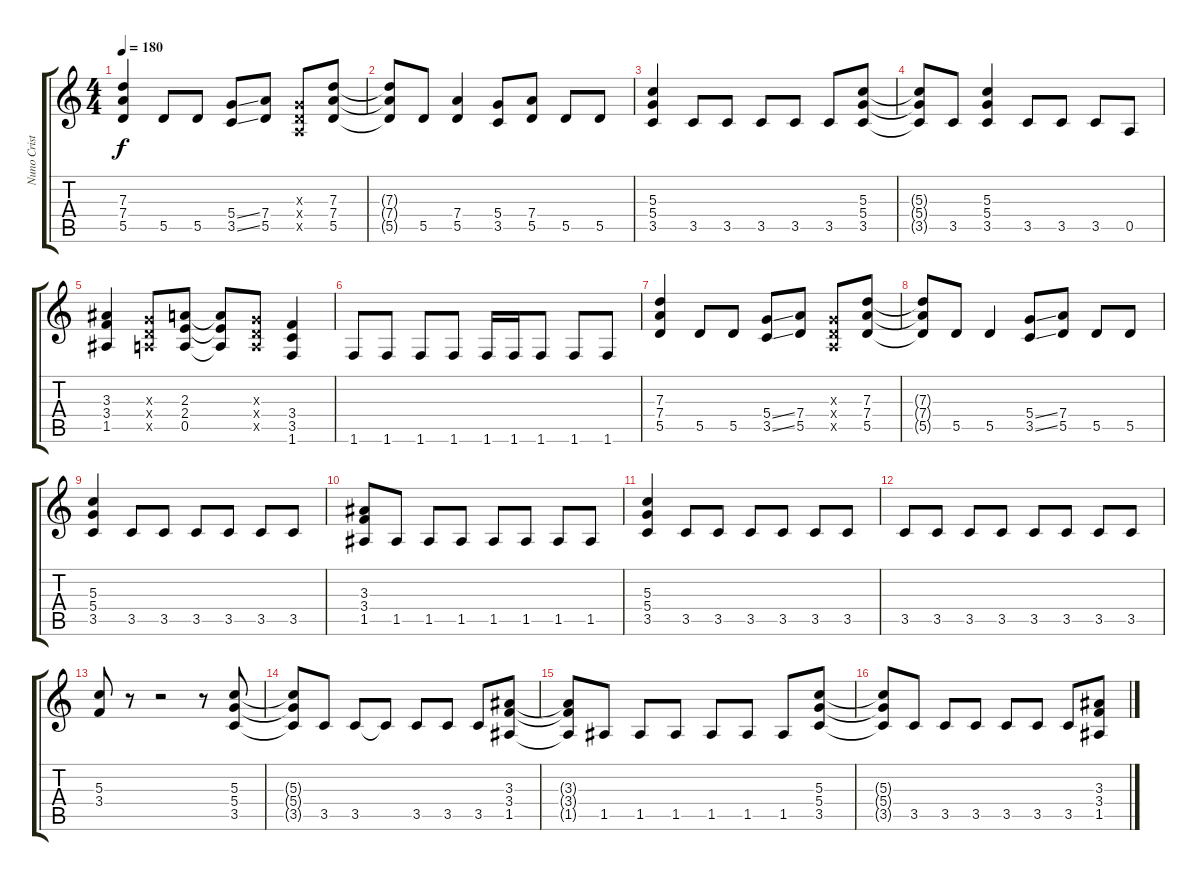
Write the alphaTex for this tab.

\track ("Nuno Cristóvão" "Nuno Crist") {instrument overdrivenguitar}
\staff {score tabs}
\tuning (E4 B3 G3 D3 A2 E2) {hide}
\ts (4 4)
\tempo 180
\clef g2
\ks c
(7.3 7.4 5.5).4{dy f} 5.5.8 5.5.8 (5.4{ss} 3.5{ss}).8 (7.4 5.5).8 (0.3{x} 0.4{x} 0.5{x}).8 (7.3 7.4 5.5).8 |
(7.3{t} 7.4{t} 5.5{t}).8 5.5.8 (7.4 5.5).4 (5.4 3.5).8 (7.4 5.5).8 5.5.8 5.5.8 |
(5.3 5.4 3.5).4 3.5.8 3.5.8 3.5.8 3.5.8 3.5.8 (5.3 5.4 3.5).8 |
(5.3{t} 5.4{t} 3.5{t}).8 3.5.8 (5.3 5.4 3.5).4 3.5.8 3.5.8 3.5.8 0.5.8 |
(3.3 3.4 1.5).4 (0.3{x} 0.4{x} 0.5{x}).8 (2.3 2.4 0.5).8 (2.3{t} 2.4{t} 0.5{t}).8 (0.3{x} 0.4{x} 0.5{x}).8 (3.4 3.5 1.6).4 |
1.6.8 1.6.8 1.6.8 1.6.8 1.6.16 1.6.16 1.6.8 1.6.8 1.6.8 |
(7.3 7.4 5.5).4 5.5.8 5.5.8 (5.4{ss} 3.5{ss}).8 (7.4 5.5).8 (0.3{x} 0.4{x} 0.5{x}).8 (7.3 7.4 5.5).8 |
(7.3{t} 7.4{t} 5.5{t}).8 5.5.8 5.5.4 (5.4{ss} 3.5{ss}).8 (7.4 5.5).8 5.5.8 5.5.8 |
(5.3 5.4 3.5).4 3.5.8 3.5.8 3.5.8 3.5.8 3.5.8 3.5.8 |
(3.3 3.4 1.5).8 1.5.8 1.5.8 1.5.8 1.5.8 1.5.8 1.5.8 1.5.8 |
(5.3 5.4 3.5).4 3.5.8 3.5.8 3.5.8 3.5.8 3.5.8 3.5.8 |
3.5.8 3.5.8 3.5.8 3.5.8 3.5.8 3.5.8 3.5.8 3.5.8 |
(5.3 3.4).8 r.8 r.2 r.8 (5.3 5.4 3.5).8 |
(5.3{t} 5.4{t} 3.5{t}).8 3.5.8 3.5.8 3.5{t}.8 3.5.8 3.5.8 3.5.8 (3.3 3.4 1.5).8 |
(3.3{t} 3.4{t} 1.5{t}).8 1.5.8 1.5.8 1.5.8 1.5.8 1.5.8 1.5.8 (5.3 5.4 3.5).8 |
(5.3{t} 5.4{t} 3.5{t}).8 3.5.8 3.5.8 3.5.8 3.5.8 3.5.8 3.5.8 (3.3 3.4 1.5).8
